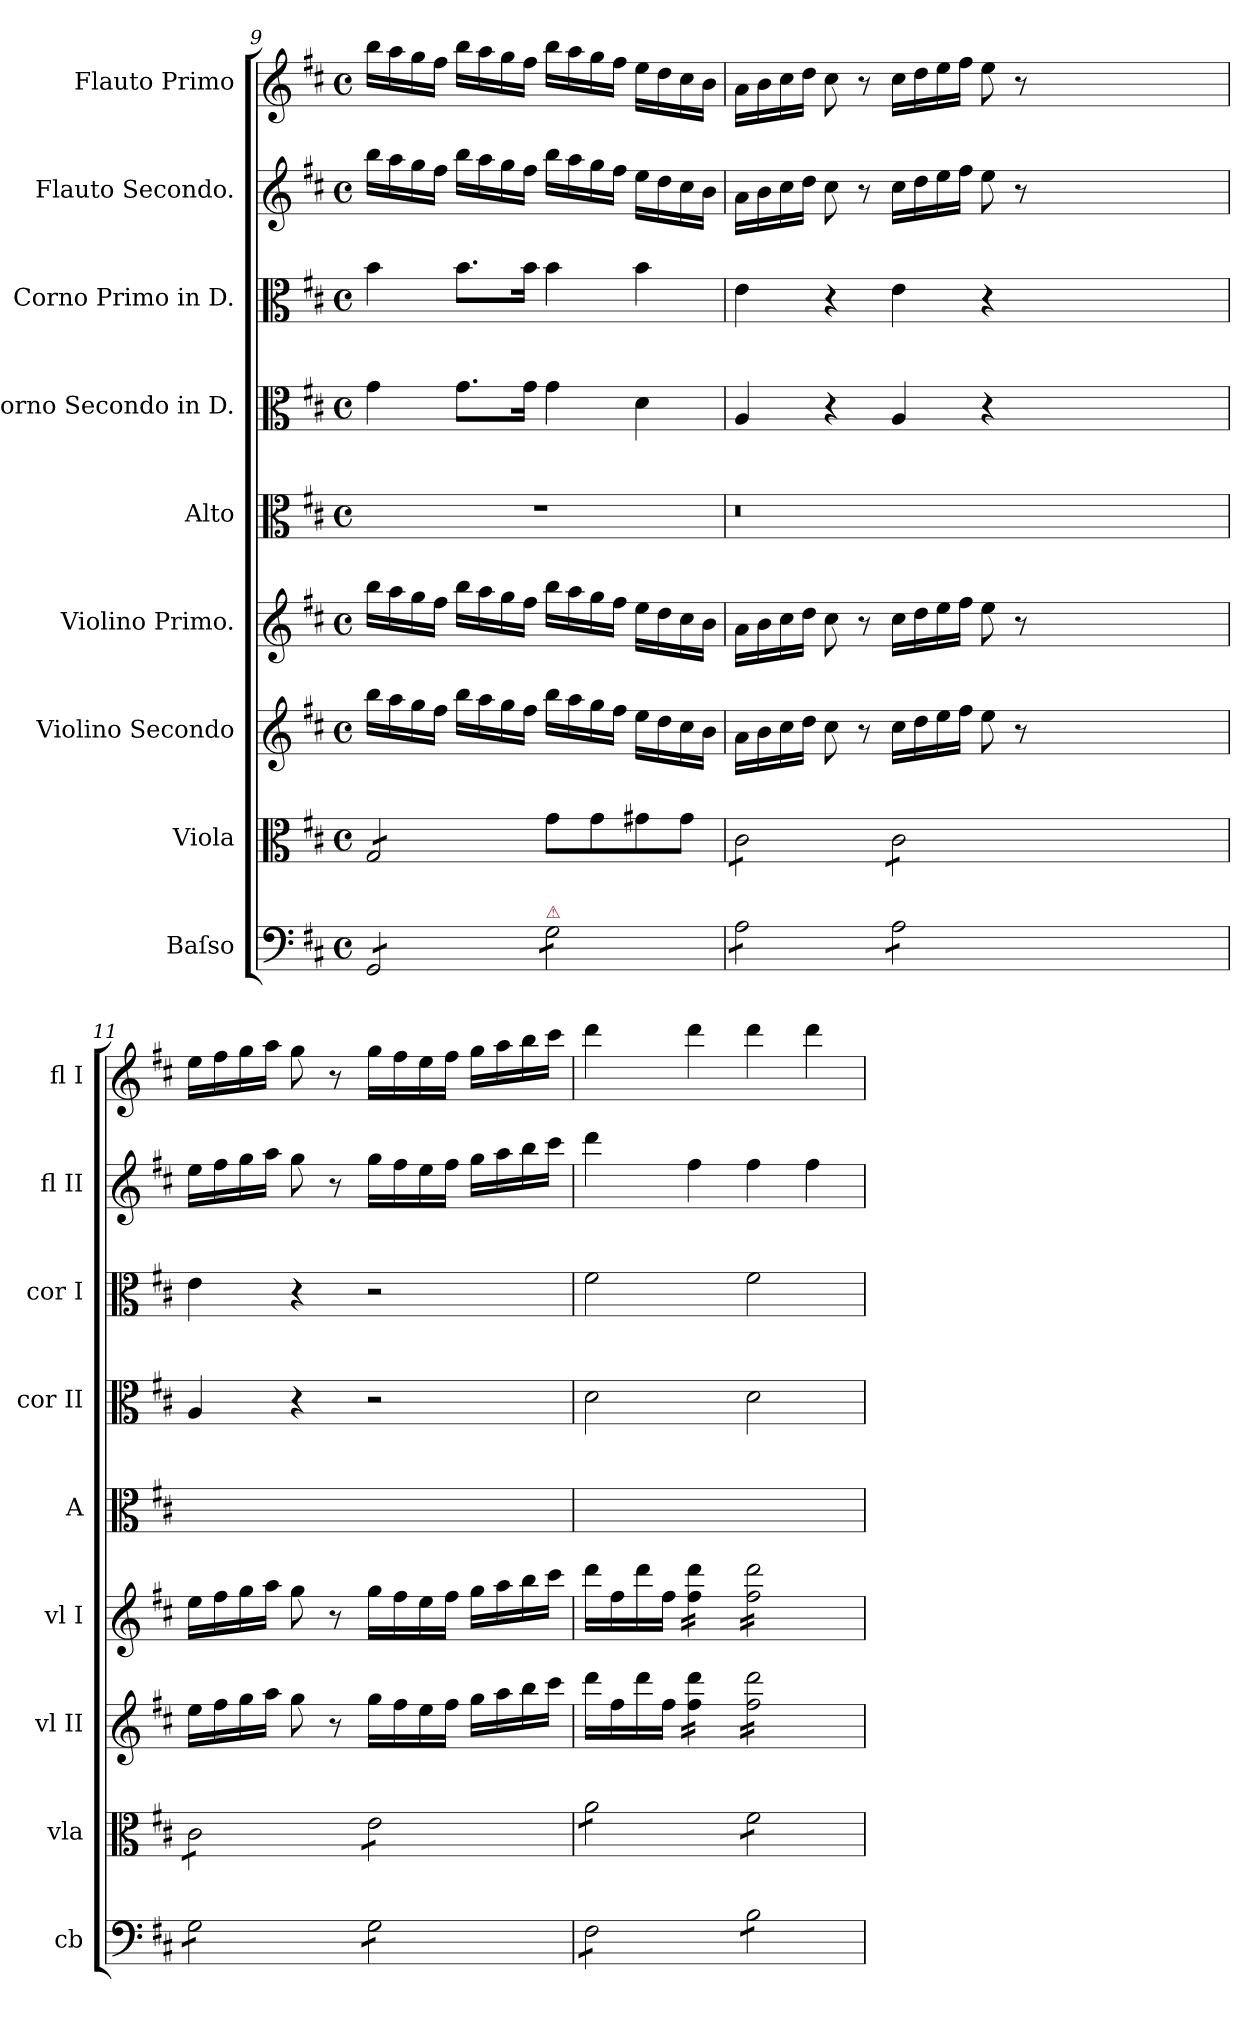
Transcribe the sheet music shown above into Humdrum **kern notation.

**kern	**kern	**kern	**kern	**kern	**kern	**kern	**kern	**kern
*part9	*part8	*part7	*part6	*part5	*part4	*part3	*part2	*part1
*staff9	*staff8	*staff7	*staff6	*staff5	*staff4	*staff3	*staff2	*staff1
*I"Baſso	*I"Viola	*I"Violino Secondo	*I"Violino Primo.	*I"Alto	*I"Corno Secondo in D.	*I"Corno Primo in D.	*I"Flauto Secondo.	*I"Flauto Primo
*I'cb	*I'vla	*I'vl II	*I'vl I	*I'A	*I'cor II	*I'cor I	*I'fl II	*I'fl I
*clefF4	*clefC3	*clefG2	*clefG2	*clefC3	*clefC3	*clefC3	*clefG2	*clefG2
*k[f#c#]	*k[f#c#]	*k[f#c#]	*k[f#c#]	*k[f#c#]	*k[f#c#]	*k[f#c#]	*k[f#c#]	*k[f#c#]
*D:	*D:	*D:	*D:	*D:	*D:	*D:	*D:	*D:
*M4/4	*M4/4	*M4/4	*M4/4	*M4/4	*M4/4	*M4/4	*M4/4	*M4/4
*met(c)	*met(c)	*met(c)	*met(c)	*met(c)	*met(c)	*met(c)	*met(c)	*met(c)
=9	=9	=9	=9	=9	=9	=9	=9	=9
*tremolo	*	*	*	*	*	*	*	*
*	*tremolo	*	*	*	*	*	*	*
8GG/L	8G/L	16bb\LL	16bb\LL	1r	4g\	4b\	16bb\LL	16bb\LL
.	.	16aa\	16aa\	.	.	.	16aa\	16aa\
8GG/	8G/	16gg\	16gg\	.	.	.	16gg\	16gg\
.	.	16ff#\JJ	16ff#\JJ	.	.	.	16ff#\JJ	16ff#\JJ
8GG/	8G/	16bb\LL	16bb\LL	.	8.g\L	8.b\L	16bb\LL	16bb\LL
.	.	16aa\	16aa\	.	.	.	16aa\	16aa\
8GG/J	8G/J	16gg\	16gg\	.	.	.	16gg\	16gg\
*	*Xtremolo	*	*	*	*	*	*	*
.	.	16ff#\JJ	16ff#\JJ	.	16g\Jk	16b\Jk	16ff#\JJ	16ff#\JJ
!LO:TX:a:color=crimson:t=⚠	!	!	!	!	!	!	!	!
8G\L	8g\L	16bb\LL	16bb\LL	.	4g\	4b\	16bb\LL	16bb\LL
.	.	16aa\	16aa\	.	.	.	16aa\	16aa\
8G\	8g\	16gg\	16gg\	.	.	.	16gg\	16gg\
.	.	16ff#\JJ	16ff#\JJ	.	.	.	16ff#\JJ	16ff#\JJ
8G\	8g#X\	16ee\LL	16ee\LL	.	4d\	4b\	16ee\LL	16ee\LL
.	.	16dd\	16dd\	.	.	.	16dd\	16dd\
8G\J	8g#\J	16cc#\	16cc#\	.	.	.	16cc#\	16cc#\
.	.	16b\JJ	16b\JJ	.	.	.	16b\JJ	16b\JJ
=10	=10	=10	=10	=10	=10	=10	=10	=10
*	*tremolo	*	*	*	*	*	*	*
8A\L	8c#\L	16a\LL	16a\LL	0.r	4A/	4e\	16a\LL	16a\LL
.	.	16b\	16b\	.	.	.	16b\	16b\
8A\	8c#\	16cc#\	16cc#\	.	.	.	16cc#\	16cc#\
.	.	16dd\JJ	16dd\JJ	.	.	.	16dd\JJ	16dd\JJ
8A\	8c#\	8cc#\	8cc#\	.	4r	4r	8cc#\	8cc#\
8A\J	8c#\J	8r	8r	.	.	.	8r	8r
8A\L	8c#\L	16cc#\LL	16cc#\LL	.	4A/	4e\	16cc#\LL	16cc#\LL
.	.	16dd\	16dd\	.	.	.	16dd\	16dd\
8A\	8c#\	16ee\	16ee\	.	.	.	16ee\	16ee\
.	.	16ff#\JJ	16ff#\JJ	.	.	.	16ff#\JJ	16ff#\JJ
8A\	8c#\	8ee\	8ee\	.	4r	4r	8ee\	8ee\
8A\J	8c#\J	8r	8r	.	.	.	8r	8r
0ryy	0ryy	0ryy	0ryy	.	0ryy	0ryy	0ryy	0ryy
=11	=11	=11	=11	=11	=11	=11	=11	=11
8G\L	8c#\L	16ee\LL	16ee\LL	1ryy	4A/	4e\	16ee\LL	16ee\LL
.	.	16ff#\	16ff#\	.	.	.	16ff#\	16ff#\
8G\	8c#\	16gg\	16gg\	.	.	.	16gg\	16gg\
.	.	16aa\JJ	16aa\JJ	.	.	.	16aa\JJ	16aa\JJ
8G\	8c#\	8gg\	8gg\	.	4r	4r	8gg\	8gg\
8G\J	8c#\J	8r	8r	.	.	.	8r	8r
8G\L	8e\L	16gg\LL	16gg\LL	.	2r	2r	16gg\LL	16gg\LL
.	.	16ff#\	16ff#\	.	.	.	16ff#\	16ff#\
8G\	8e\	16ee\	16ee\	.	.	.	16ee\	16ee\
.	.	16ff#\JJ	16ff#\JJ	.	.	.	16ff#\JJ	16ff#\JJ
8G\	8e\	16gg\LL	16gg\LL	.	.	.	16gg\LL	16gg\LL
.	.	16aa\	16aa\	.	.	.	16aa\	16aa\
8G\J	8e\J	16bb\	16bb\	.	.	.	16bb\	16bb\
.	.	16ccc#\JJ	16ccc#\JJ	.	.	.	16ccc#\JJ	16ccc#\JJ
=12	=12	=12	=12	=12	=12	=12	=12	=12
8F#\L	8a\L	16ddd\LL	16ddd\LL	1ryy	2d\	2f#\	4ddd\	4ddd\
.	.	16ff#\	16ff#\	.	.	.	.	.
8F#\	8a\	16ddd\	16ddd\	.	.	.	.	.
.	.	16ff#\JJ	16ff#\JJ	.	.	.	.	.
*	*	*tremolo	*	*	*	*	*	*
*	*	*	*tremolo	*	*	*	*	*
8F#\	8a\	16ff#\ 16ddd\LL	16ff#\ 16ddd\LL	.	.	.	4ff#\	4ddd\
.	.	16ff#\ 16ddd\	16ff#\ 16ddd\	.	.	.	.	.
8F#\J	8a\J	16ff#\ 16ddd\	16ff#\ 16ddd\	.	.	.	.	.
.	.	16ff#\ 16ddd\JJ	16ff#\ 16ddd\JJ	.	.	.	.	.
8B\L	8f#\L	16ff#\ 16ddd\LL	16ff#\ 16ddd\LL	.	2d\	2f#\	4ff#\	4ddd\
.	.	16ff#\ 16ddd\	16ff#\ 16ddd\	.	.	.	.	.
8B\	8f#\	16ff#\ 16ddd\	16ff#\ 16ddd\	.	.	.	.	.
.	.	16ff#\ 16ddd\	16ff#\ 16ddd\	.	.	.	.	.
8B\	8f#\	16ff#\ 16ddd\	16ff#\ 16ddd\	.	.	.	4ff#\	4ddd\
.	.	16ff#\ 16ddd\	16ff#\ 16ddd\	.	.	.	.	.
8B\J	8f#\J	16ff#\ 16ddd\	16ff#\ 16ddd\	.	.	.	.	.
*	*Xtremolo	*	*	*	*	*	*	*
*Xtremolo	*	*	*	*	*	*	*	*
.	.	16ff#\ 16ddd\JJ	16ff#\ 16ddd\JJ	.	.	.	.	.
*	*	*	*Xtremolo	*	*	*	*	*
*	*	*Xtremolo	*	*	*	*	*	*
=	=	=	=	=	=	=	=	=
*-	*-	*-	*-	*-	*-	*-	*-	*-
